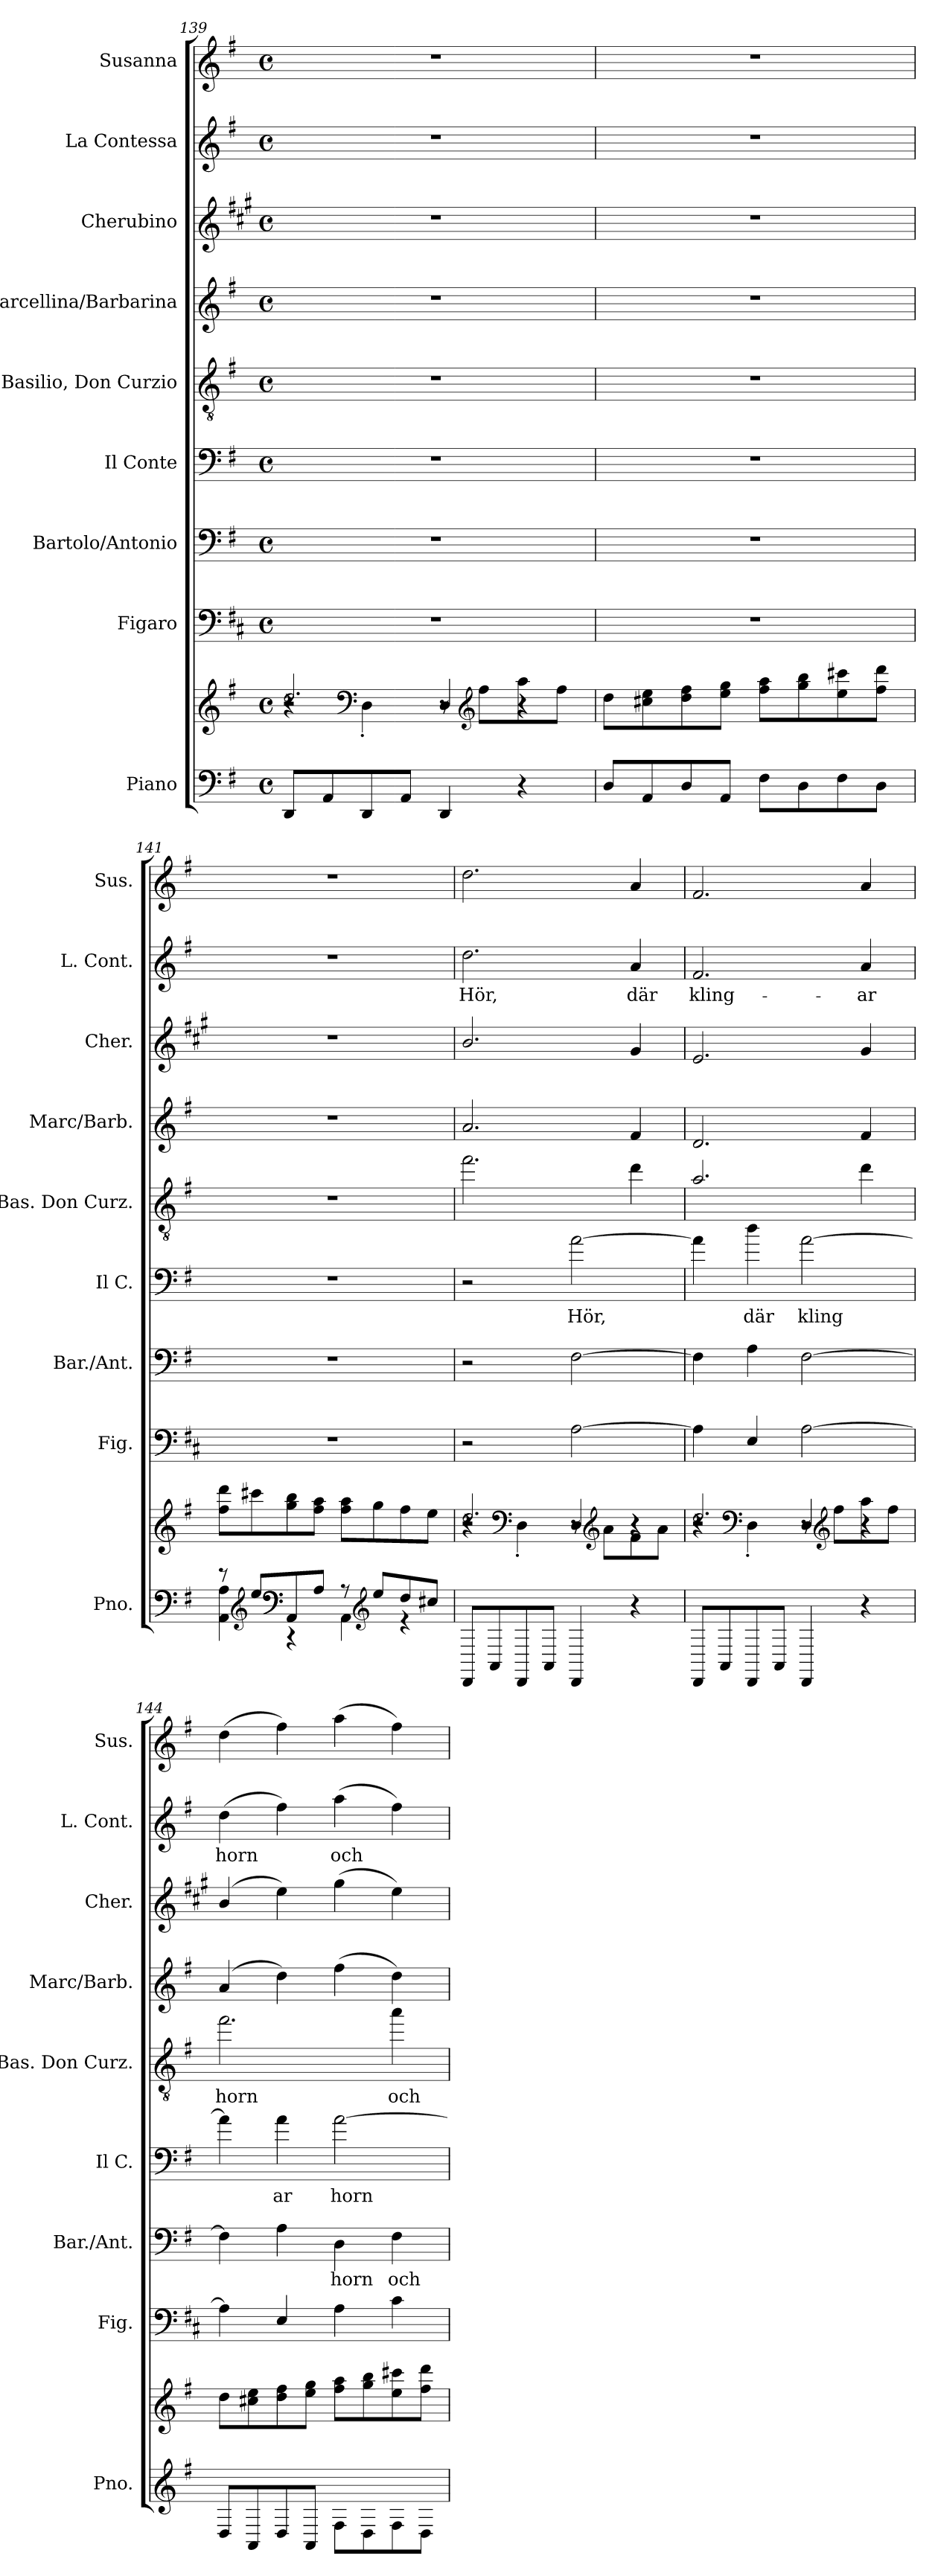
**kern	**kern	**kern	**kern	**text	**kern	**text	**kern	**text	**kern	**kern	**kern	**text	**kern
*part9	*part9	*part8	*part7	*part7	*part6	*part6	*part5	*part5	*part4	*part3	*part2	*part2	*part1
*staff10	*staff9	*staff8	*staff7	*staff7	*staff6	*staff6	*staff5	*staff5	*staff4	*staff3	*staff2	*staff2	*staff1
*I"Piano	*	*I"Figaro	*I"Bartolo/Antonio	*	*I"Il Conte	*	*I"Basilio, Don Curzio	*	*I"Marcellina/Barbarina	*I"Cherubino	*I"La Contessa	*	*I"Susanna
*I'Pno.	*	*I'Fig.	*I'Bar./Ant.	*	*I'Il C.	*	*I'Bas. Don Curz.	*	*I'Marc/Barb.	*I'Cher.	*I'L. Cont.	*	*I'Sus.
!!LO:PB:g=z
*clefF4	*clefG2	*clefF4	*clefF4	*	*clefF4	*	*clefGv2	*	*clefG2	*clefG2	*clefG2	*	*clefG2
*	*	*ITrd4c7	*	*	*ITrd8c14	*	*ITrd8c14	*	*	*ITrd1c2	*	*	*
*k[f#]	*k[f#]	*k[f#]	*k[f#]	*	*k[f#]	*	*k[f#]	*	*k[f#]	*k[f#]	*k[f#]	*	*k[f#]
*M4/4	*M4/4	*M4/4	*M4/4	*	*M4/4	*	*M4/4	*	*M4/4	*M4/4	*M4/4	*	*M4/4
*met(c)	*met(c)	*met(c)	*met(c)	*	*met(c)	*	*met(c)	*	*met(c)	*met(c)	*met(c)	*	*met(c)
=139	=139	=139	=139	=139	=139	=139	=139	=139	=139	=139	=139	=139	=139
*	*^	*	*	*	*	*	*	*	*	*	*	*	*
*	*	*^	*	*	*	*	*	*	*	*	*	*	*	*
8DD/L	2.dd/	4r	2r	1r	1r	.	1r	.	1r	.	1r	1r	1r	.	1r
8AA/	.	.	.	.	.	.	.	.	.	.	.	.	.	.	.
*	*clefF4	*	*	*	*	*	*	*	*	*	*	*	*	*	*
8DD/	.	4D'\	.	.	.	.	.	.	.	.	.	.	.	.	.
8AA/J	.	.	.	.	.	.	.	.	.	.	.	.	.	.	.
4DD/	.	8r	4D/	.	.	.	.	.	.	.	.	.	.	.	.
*	*clefG2	*	*	*	*	*	*	*	*	*	*	*	*	*	*
.	.	8ff#\L	.	.	.	.	.	.	.	.	.	.	.	.	.
4r	4r	8aa\	4r	.	.	.	.	.	.	.	.	.	.	.	.
.	.	8ff#\J	.	.	.	.	.	.	.	.	.	.	.	.	.
*	*v	*v	*v	*	*	*	*	*	*	*	*	*	*	*	*
=140	=140	=140	=140	=140	=140	=140	=140	=140	=140	=140	=140	=140	=140
8D/L	8dd\L	1r	1r	.	1r	.	1r	.	1r	1r	1r	.	1r
8AA/	8cc#X\ 8ee\	.	.	.	.	.	.	.	.	.	.	.	.
8D/	8dd\ 8ff#\	.	.	.	.	.	.	.	.	.	.	.	.
8AA/J	8ee\ 8gg\J	.	.	.	.	.	.	.	.	.	.	.	.
8F#\L	8ff#\ 8aa\L	.	.	.	.	.	.	.	.	.	.	.	.
8D\	8gg\ 8bb\	.	.	.	.	.	.	.	.	.	.	.	.
8F#\	8ee\ 8ccc#X\	.	.	.	.	.	.	.	.	.	.	.	.
8D\J	8ff#\ 8ddd\J	.	.	.	.	.	.	.	.	.	.	.	.
=141	=141	=141	=141	=141	=141	=141	=141	=141	=141	=141	=141	=141	=141
*^	*	*	*	*	*	*	*	*	*	*	*	*	*
8r	4AA\ 4A\	8ff#\ 8ddd\L	1r	1r	.	1r	.	1r	.	1r	1r	1r	.	1r
*clefG2	*	*	*	*	*	*	*	*	*	*	*	*	*	*
8ee/L	.	8ccc#X\	.	.	.	.	.	.	.	.	.	.	.	.
*clefF4	*	*	*	*	*	*	*	*	*	*	*	*	*	*
8AA/	4r	8gg\ 8bb\	.	.	.	.	.	.	.	.	.	.	.	.
8A/J	.	8ff#\ 8aa\J	.	.	.	.	.	.	.	.	.	.	.	.
8r	4AA\	8ff#\ 8aa\L	.	.	.	.	.	.	.	.	.	.	.	.
*clefG2	*	*	*	*	*	*	*	*	*	*	*	*	*	*
8ee/L	.	8gg\	.	.	.	.	.	.	.	.	.	.	.	.
8dd/	4r	8ff#\	.	.	.	.	.	.	.	.	.	.	.	.
8cc#X/J	.	8ee\J	.	.	.	.	.	.	.	.	.	.	.	.
*v	*v	*	*	*	*	*	*	*	*	*	*	*	*	*
!!LO:PB:g=z
=142	=142	=142	=142	=142	=142	=142	=142	=142	=142	=142	=142	=142	=142
*	*^	*	*	*	*	*	*	*	*	*	*	*	*
*	*	*^	*	*	*	*	*	*	*	*	*	*	*	*
!	!	!	!	!	!	!	!	!	!	!	!	!	!	!LO:LY:b	!
8DD/L	2.dd/	4r	2r	2r	2r	.	2r	.	2.f#\	.	2.a/	2.a/	2.dd\	Hör,	2.dd\
8AA/	.	.	.	.	.	.	.	.	.	.	.	.	.	.	.
*	*clefF4	*	*	*	*	*	*	*	*	*	*	*	*	*	*
8DD/	.	4D'\	.	.	.	.	.	.	.	.	.	.	.	.	.
8AA/J	.	.	.	.	.	.	.	.	.	.	.	.	.	.	.
!	!	!	!	!	!	!	!	!LO:LY:b	!	!	!	!	!	!	!
4DD/	.	8r	4D/	[2D\	[2F#\	.	[2A\	Hör,	.	.	.	.	.	.	.
*	*clefG2	*	*	*	*	*	*	*	*	*	*	*	*	*	*
.	.	8a\L	.	.	.	.	.	.	.	.	.	.	.	.	.
!	!	!	!	!	!	!	!	!	!	!	!	!	!	!LO:LY:b	!
4r	4r	8f#\	4r	.	.	.	.	.	4d\	.	4f#/	4f#/	4a/	där	4a/
.	.	8a\J	.	.	.	.	.	.	.	.	.	.	.	.	.
=143	=143	=143	=143	=143	=143	=143	=143	=143	=143	=143	=143	=143	=143	=143	=143
!	!	!	!	!	!	!	!	!	!	!	!	!	!	!LO:LY:b	!
8DD/L	2.dd/	4r	2r	4D\]	4F#\]	.	4A\]	.	2.A/	.	2.d/	2.d/	2.f#/	kling-	2.f#/
8AA/	.	.	.	.	.	.	.	.	.	.	.	.	.	.	.
*	*clefF4	*	*	*	*	*	*	*	*	*	*	*	*	*	*
!	!	!	!	!	!	!	!	!LO:LY:b	!	!	!	!	!	!	!
8DD/	.	4D'\	.	4AA/	4A\	.	4d\	där	.	.	.	.	.	.	.
8AA/J	.	.	.	.	.	.	.	.	.	.	.	.	.	.	.
!	!	!	!	!	!	!	!	!LO:LY:b	!	!	!	!	!	!	!
4DD/	.	8r	4D/	[2D\	[2F#\	.	[2A\	kling	.	.	.	.	.	.	.
*	*clefG2	*	*	*	*	*	*	*	*	*	*	*	*	*	*
.	.	8ff#\L	.	.	.	.	.	.	.	.	.	.	.	.	.
!	!	!	!	!	!	!	!	!	!	!	!	!	!	!LO:LY:b	!
4r	4r	8aa\	4r	.	.	.	.	.	4d\	.	4f#/	4f#/	4a/	-ar	4a/
.	.	8ff#\J	.	.	.	.	.	.	.	.	.	.	.	.	.
*	*	*v	*v	*	*	*	*	*	*	*	*	*	*	*	*
=144	=144	=144	=144	=144	=144	=144	=144	=144	=144	=144	=144	=144	=144	=144
!	!	!	!	!	!	!	!	!	!LO:LY:b	!	!	!	!LO:LY:b	!
*	*v	*v	*	*	*	*	*	*	*	*	*	*	*	*
8D/L	8dd\L	4D\]	4F#\]	.	4A\]	.	2.f#\	horn	(>4a/	(>4a/	(>4dd\	horn	(>4dd\
8AA/	8cc#X\ 8ee\	.	.	.	.	.	.	.	.	.	.	.	.
!	!	!	!	!	!	!LO:LY:b	!	!	!	!	!	!	!
8D/	8dd\ 8ff#\	4AA/	4A\	.	4A\	ar	.	.	4dd\)	4dd\)	4ff#\)	.	4ff#\)
8AA/J	8ee\ 8gg\J	.	.	.	.	.	.	.	.	.	.	.	.
!	!	!	!	!LO:LY:b	!	!LO:LY:b	!	!	!	!	!	!LO:LY:b	!
8F#\L	8ff#\ 8aa\L	4D\	4D\	horn	[2A\	horn	.	.	(>4ff#\	(>4ff#\	(>4aa\	och	(>4aa\
8D\	8gg\ 8bb\	.	.	.	.	.	.	.	.	.	.	.	.
!	!	!	!	!LO:LY:b	!	!	!	!LO:LY:b	!	!	!	!	!
8F#\	8ee\ 8ccc#X\	4F#\	4F#\	och	.	.	4a\	och	4dd\)	4dd\)	4ff#\)	.	4ff#\)
8D\J	8ff#\ 8ddd\J	.	.	.	.	.	.	.	.	.	.	.	.
=	=	=	=	=	=	=	=	=	=	=	=	=	=
*-	*-	*-	*-	*-	*-	*-	*-	*-	*-	*-	*-	*-	*-
